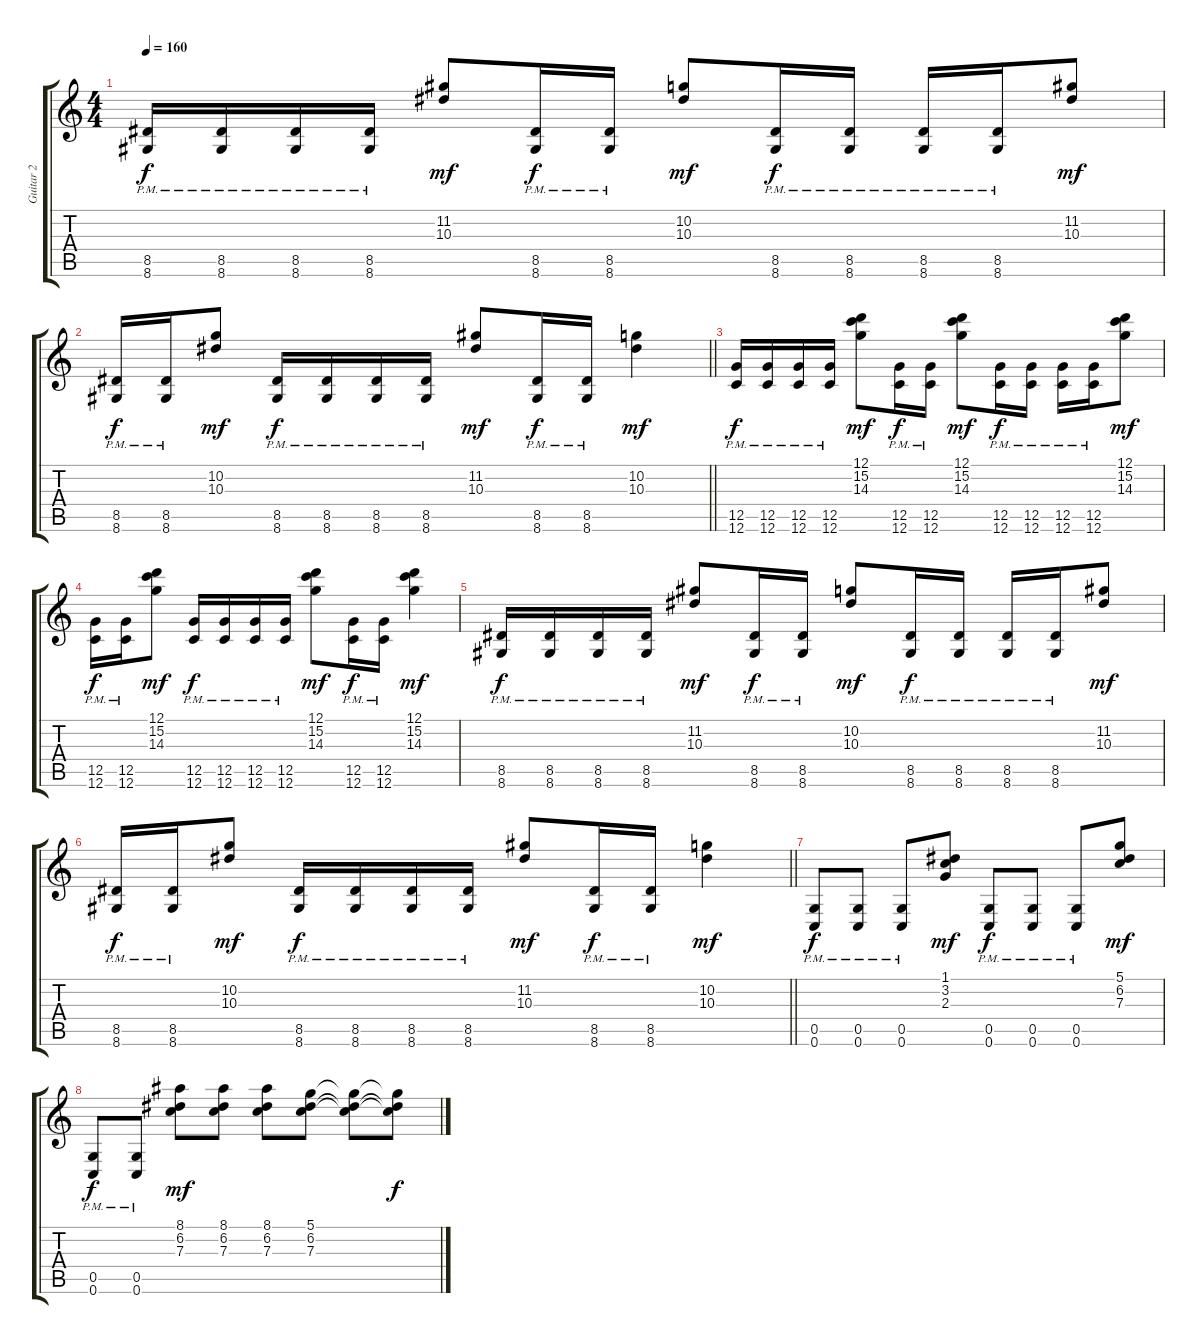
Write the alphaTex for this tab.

\track ("Guitar 2" "Guitar 2") {instrument distortionguitar}
\staff {score tabs}
\tuning (D4 A3 F3 C3 G2 C2) {hide}
\ts (4 4)
\tempo 160
\clef g2
\ks c
(8.5{pm} 8.6{pm}).16{dy f} (8.5{pm} 8.6{pm}).16 (8.5{pm} 8.6{pm}).16 (8.5{pm} 8.6{pm}).16 (11.2 10.3).8{dy mf} (8.5{pm} 8.6{pm}).16{dy f} (8.5{pm} 8.6{pm}).16 (10.2 10.3).8{dy mf} (8.5{pm} 8.6{pm}).16{dy f} (8.5{pm} 8.6{pm}).16 (8.5{pm} 8.6{pm}).16 (8.5{pm} 8.6{pm}).16 (11.2 10.3).8{dy mf} |
\barLineRight lightlight
(8.5{pm} 8.6{pm}).16{dy f} (8.5{pm} 8.6{pm}).16 (10.2 10.3).8{dy mf} (8.5{pm} 8.6{pm}).16{dy f} (8.5{pm} 8.6{pm}).16 (8.5{pm} 8.6{pm}).16 (8.5{pm} 8.6{pm}).16 (11.2 10.3).8{dy mf} (8.5{pm} 8.6{pm}).16{dy f} (8.5{pm} 8.6{pm}).16 (10.2 10.3).4{dy mf} |
(12.5{pm} 12.6{pm}).16{dy f} (12.5{pm} 12.6{pm}).16 (12.5{pm} 12.6{pm}).16 (12.5{pm} 12.6{pm}).16 (12.1 15.2 14.3).8{dy mf} (12.5{pm} 12.6{pm}).16{dy f} (12.5{pm} 12.6{pm}).16 (12.1 15.2 14.3).8{dy mf} (12.5{pm} 12.6{pm}).16{dy f} (12.5{pm} 12.6{pm}).16 (12.5{pm} 12.6{pm}).16 (12.5{pm} 12.6{pm}).16 (12.1 15.2 14.3).8{dy mf} |
(12.5{pm} 12.6{pm}).16{dy f} (12.5{pm} 12.6{pm}).16 (12.1 15.2 14.3).8{dy mf} (12.5{pm} 12.6{pm}).16{dy f} (12.5{pm} 12.6{pm}).16 (12.5{pm} 12.6{pm}).16 (12.5{pm} 12.6{pm}).16 (12.1 15.2 14.3).8{dy mf} (12.5{pm} 12.6{pm}).16{dy f} (12.5{pm} 12.6{pm}).16 (12.1 15.2 14.3).4{dy mf} |
(8.5{pm} 8.6{pm}).16{dy f} (8.5{pm} 8.6{pm}).16 (8.5{pm} 8.6{pm}).16 (8.5{pm} 8.6{pm}).16 (11.2 10.3).8{dy mf} (8.5{pm} 8.6{pm}).16{dy f} (8.5{pm} 8.6{pm}).16 (10.2 10.3).8{dy mf} (8.5{pm} 8.6{pm}).16{dy f} (8.5{pm} 8.6{pm}).16 (8.5{pm} 8.6{pm}).16 (8.5{pm} 8.6{pm}).16 (11.2 10.3).8{dy mf} |
\barLineRight lightlight
(8.5{pm} 8.6{pm}).16{dy f} (8.5{pm} 8.6{pm}).16 (10.2 10.3).8{dy mf} (8.5{pm} 8.6{pm}).16{dy f} (8.5{pm} 8.6{pm}).16 (8.5{pm} 8.6{pm}).16 (8.5{pm} 8.6{pm}).16 (11.2 10.3).8{dy mf} (8.5{pm} 8.6{pm}).16{dy f} (8.5{pm} 8.6{pm}).16 (10.2 10.3).4{dy mf} |
(0.5{pm} 0.6{pm}).8{dy f} (0.5{pm} 0.6{pm}).8 (0.5{pm} 0.6{pm}).8 (1.1 3.2 2.3).8{dy mf} (0.5{pm} 0.6{pm}).8{dy f} (0.5{pm} 0.6{pm}).8 (0.5{pm} 0.6{pm}).8 (5.1 6.2 7.3).8{dy mf} |
(0.5{pm} 0.6{pm}).8{dy f} (0.5{pm} 0.6{pm}).8 (8.1 6.2 7.3).8{dy mf} (8.1 6.2 7.3).8 (8.1 6.2 7.3).8 (5.1 6.2 7.3).8 (5.1{t} 6.2{t} 7.3{t}).8 (5.1{t} 6.2{t} 7.3{t}).8{dy f}
